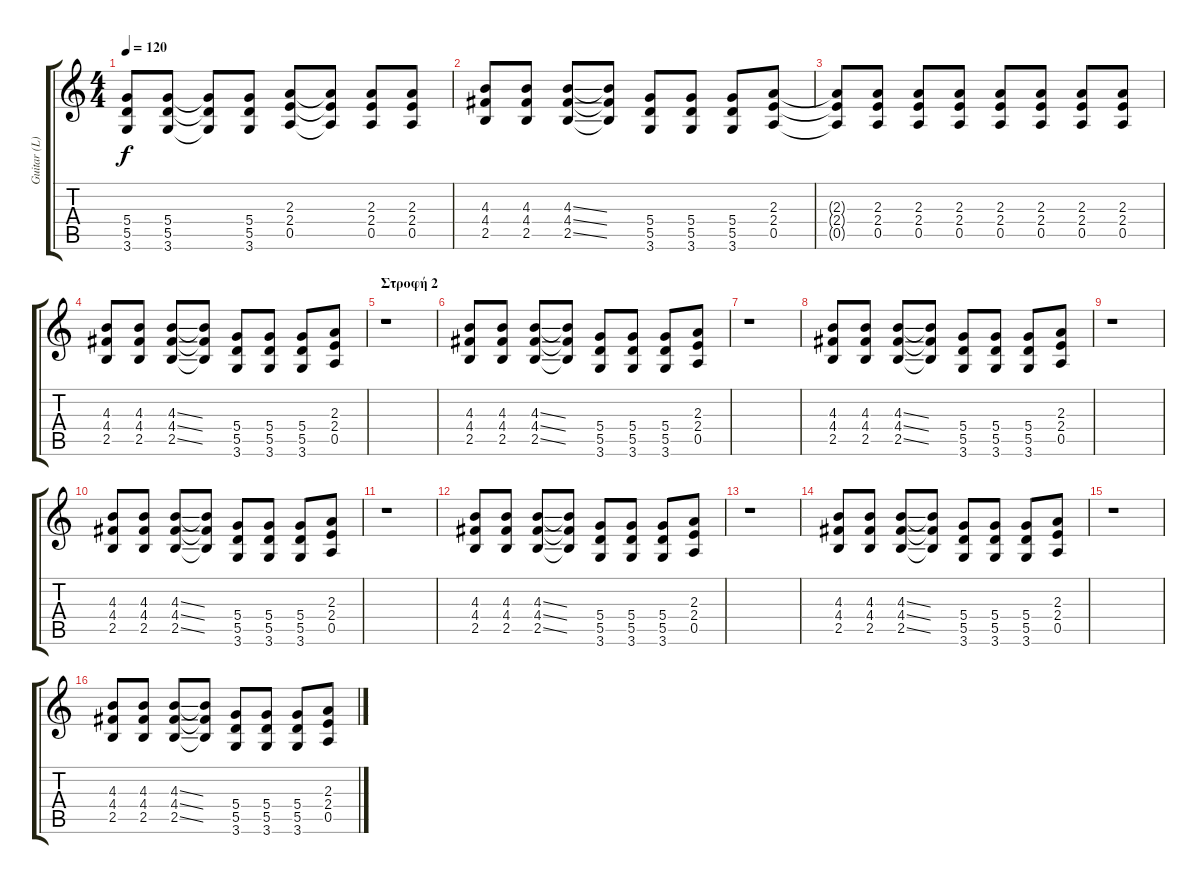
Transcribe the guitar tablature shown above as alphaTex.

\track ("Guitar (L)" "Guitar (L)") {instrument distortionguitar}
\staff {score tabs}
\tuning (E4 B3 G3 D3 A2 E2) {hide}
\ts (4 4)
\tempo 120
\clef g2
\ks c
(5.4{t} 5.5{t} 3.6{t}).8{dy f} (5.4 5.5 3.6).8 (5.4{t} 5.5{t} 3.6{t}).8 (5.4 5.5 3.6).8 (2.3 2.4 0.5).8 (2.3{t} 2.4{t} 0.5{t}).8 (2.3 2.4 0.5).8 (2.3 2.4 0.5).8 |
(4.3 4.4 2.5).8 (4.3 4.4 2.5).8 (4.3{ss} 4.4{ss} 2.5{ss}).8 (4.3{t} 4.4{t} 2.5{t}).8 (5.4 5.5 3.6).8 (5.4 5.5 3.6).8 (5.4 5.5 3.6).8 (2.3 2.4 0.5).8 |
(2.3{t} 2.4{t} 0.5{t}).8 (2.3 2.4 0.5).8 (2.3 2.4 0.5).8 (2.3 2.4 0.5).8 (2.3 2.4 0.5).8 (2.3 2.4 0.5).8 (2.3 2.4 0.5).8 (2.3 2.4 0.5).8 |
(4.3 4.4 2.5).8 (4.3 4.4 2.5).8 (4.3{ss} 4.4{ss} 2.5{ss}).8 (4.3{t} 4.4{t} 2.5{t}).8 (5.4 5.5 3.6).8 (5.4 5.5 3.6).8 (5.4 5.5 3.6).8 (2.3 2.4 0.5).8 |
\section ("" "Στροφή 2")
r.1 |
(4.3 4.4 2.5).8 (4.3 4.4 2.5).8 (4.3{ss} 4.4{ss} 2.5{ss}).8 (4.3{t} 4.4{t} 2.5{t}).8 (5.4 5.5 3.6).8 (5.4 5.5 3.6).8 (5.4 5.5 3.6).8 (2.3 2.4 0.5).8 |
r.1 |
(4.3 4.4 2.5).8 (4.3 4.4 2.5).8 (4.3{ss} 4.4{ss} 2.5{ss}).8 (4.3{t} 4.4{t} 2.5{t}).8 (5.4 5.5 3.6).8 (5.4 5.5 3.6).8 (5.4 5.5 3.6).8 (2.3 2.4 0.5).8 |
r.1 |
(4.3 4.4 2.5).8 (4.3 4.4 2.5).8 (4.3{ss} 4.4{ss} 2.5{ss}).8 (4.3{t} 4.4{t} 2.5{t}).8 (5.4 5.5 3.6).8 (5.4 5.5 3.6).8 (5.4 5.5 3.6).8 (2.3 2.4 0.5).8 |
r.1 |
(4.3 4.4 2.5).8 (4.3 4.4 2.5).8 (4.3{ss} 4.4{ss} 2.5{ss}).8 (4.3{t} 4.4{t} 2.5{t}).8 (5.4 5.5 3.6).8 (5.4 5.5 3.6).8 (5.4 5.5 3.6).8 (2.3 2.4 0.5).8 |
r.1 |
(4.3 4.4 2.5).8 (4.3 4.4 2.5).8 (4.3{ss} 4.4{ss} 2.5{ss}).8 (4.3{t} 4.4{t} 2.5{t}).8 (5.4 5.5 3.6).8 (5.4 5.5 3.6).8 (5.4 5.5 3.6).8 (2.3 2.4 0.5).8 |
r.1 |
(4.3 4.4 2.5).8 (4.3 4.4 2.5).8 (4.3{ss} 4.4{ss} 2.5{ss}).8 (4.3{t} 4.4{t} 2.5{t}).8 (5.4 5.5 3.6).8 (5.4 5.5 3.6).8 (5.4 5.5 3.6).8 (2.3 2.4 0.5).8
